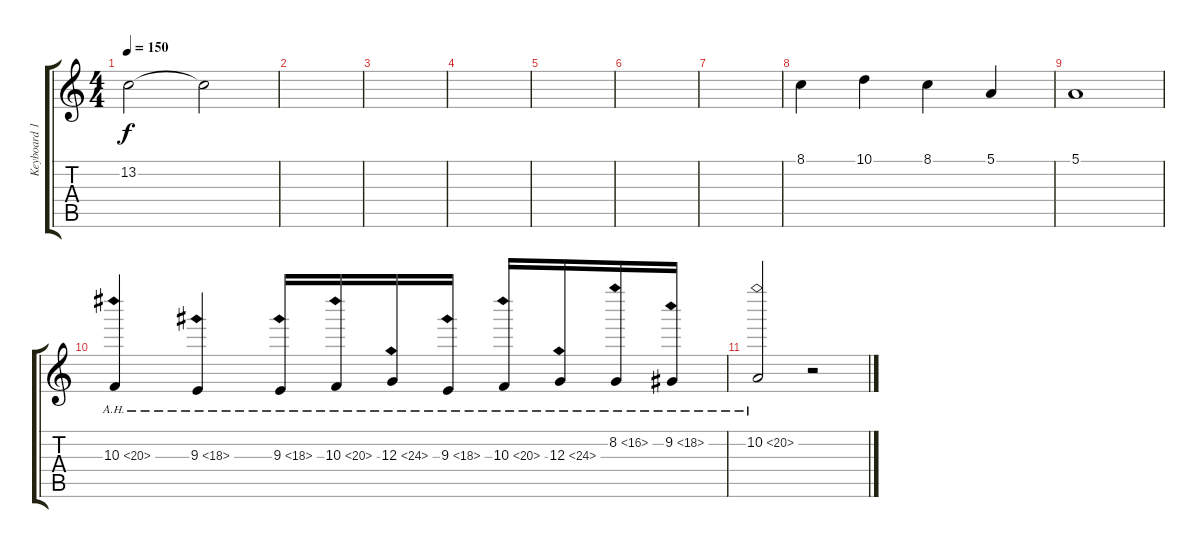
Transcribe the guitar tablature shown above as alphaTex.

\track ("Keyboard 1" "Keyboard 1") {instrument stringensemble1}
\staff {score tabs}
\tuning (E4 B3 G3 D3 A2 E2) {hide}
\ts (4 4)
\tempo 150
\clef g2
\ks c
13.2.2{dy f} 13.2{t}.2 |
|
|
|
|
|
|
8.1.4 10.1.4 8.1.4 5.1.4 |
5.1.1 |
10.3{ah 10}.4 9.3{ah 9}.4 9.3{ah 9}.16 10.3{ah 10}.16 12.3{ah 12}.16 9.3{ah 9}.16 10.3{ah 10}.16 12.3{ah 12}.16 8.2{ah 8}.16 9.2{ah 9}.16 |
10.2{ah 10}.2 r.2
